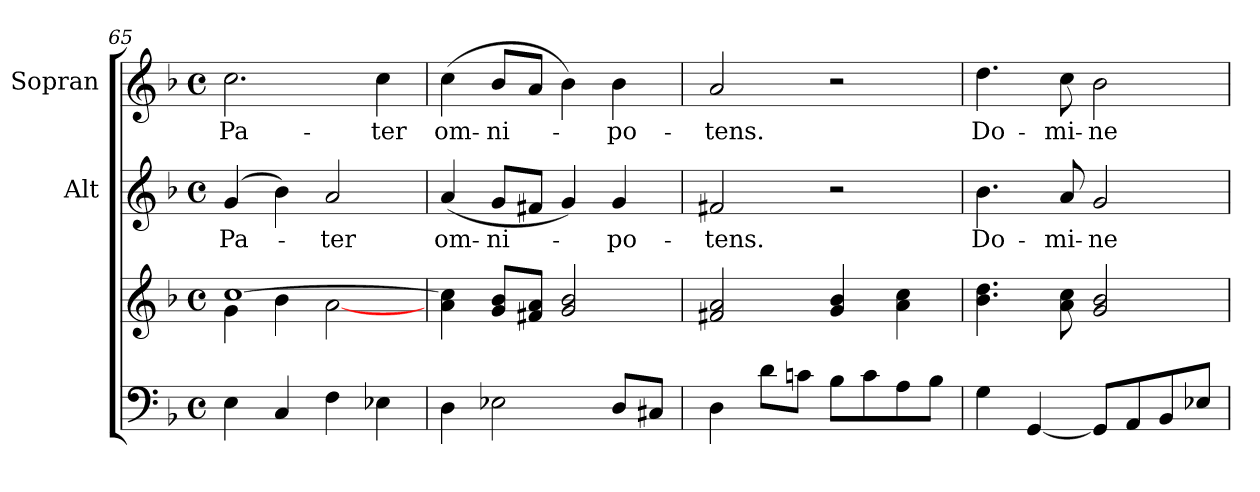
**kern	**kern	**kern	**text	**kern	**text
*part3	*part3	*part2	*part2	*part1	*part1
*staff4	*staff3	*staff2	*staff2	*staff1	*staff1
*	*	*I"Alt	*	*I"Sopran	*
*	*	*I'A.	*	*I'S.	*
*clefF4	*clefG2	*clefG2	*	*clefG2	*
*k[b-]	*k[b-]	*k[b-]	*	*k[b-]	*
*F:	*F:	*F:	*	*F:	*
*M4/4	*M4/4	*M4/4	*	*M4/4	*
*met(c)	*met(c)	*met(c)	*	*met(c)	*
=65	=65	=65	=65	=65	=65
*	*^	*	*	*	*
!	!	!	!	!LO:LY:b	!	!LO:LY:b
4E\	[>1cc	4g\	(4g/	Pa-	2.cc\	Pa-
4C/	.	4b-\	4b-\)	.	.	.
!	!	!	!	!LO:LY:b	!	!
4F\	.	[<2a\	2a/	-ter	.	.
!	!	!	!	!	!	!LO:LY:b
4E-X\	.	.	.	.	4cc\	-ter
*	*v	*v	*	*	*	*
!!LO:LB:g=z
=66	=66	=66	=66	=66	=66
!	!	!	!LO:LY:b	!	!LO:LY:b
4D\	4a\ 4cc\]	(<4a/	om-	(>4cc\	om-
!	!	!	!LO:LY:b	!	!LO:LY:b
2E-X\	8g/ 8b-/L	8g/L	-ni-	8b-/L	-ni-
.	8f#X/ 8a/J	8f#X/J	.	8a/J	.
.	2g/ 2b-/	4g/)	.	4b-\)	.
!	!	!	!LO:LY:b	!	!LO:LY:b
8D/L	.	4g/	-po-	4b-\	-po-
8C#X/J	.	.	.	.	.
=67	=67	=67	=67	=67	=67
!	!	!	!LO:LY:b	!	!LO:LY:b
4D\	2f#X/ 2a/	2f#X/	-tens.	2a/	-tens.
8d\L	.	.	.	.	.
8cn\J	.	.	.	.	.
8B-\L	4g/ 4b-/	2r	.	2r	.
8c\	.	.	.	.	.
8A\	4a\ 4cc\	.	.	.	.
8B-\J	.	.	.	.	.
=68	=68	=68	=68	=68	=68
!	!	!	!LO:LY:b	!	!LO:LY:b
4G\	4.b-\ 4.dd\	4.b-\	Do-	4.dd\	Do-
[4GG/	.	.	.	.	.
!	!	!	!LO:LY:b	!	!LO:LY:b
.	8a\ 8cc\	8a/	-mi-	8cc\	-mi-
!	!	!	!LO:LY:b	!	!LO:LY:b
8GG/L]	2g/ 2b-/	2g/	-ne	2b-\	-ne
8AA/	.	.	.	.	.
8BB-/	.	.	.	.	.
8E-X/J	.	.	.	.	.
=	=	=	=	=	=
*-	*-	*-	*-	*-	*-
